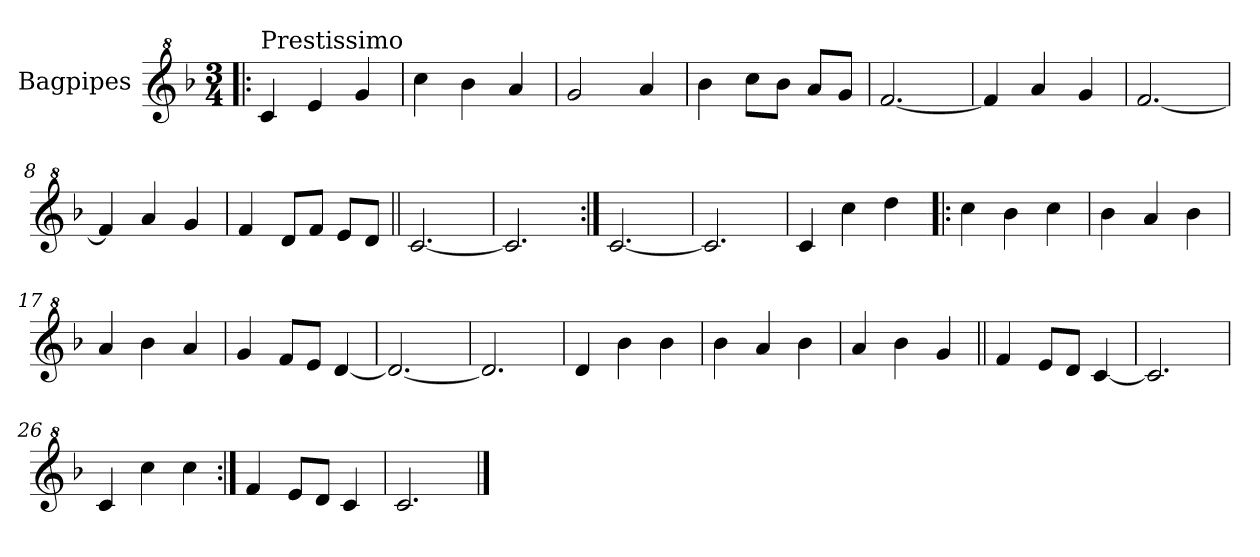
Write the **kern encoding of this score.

**kern
*part1
*staff1
*I"Bagpipes
*I'Bag
*clefG^2
*k[b-]
*F:
*M3/4
=1!|:
!LO:TX:a:t=Prestissimo
4cc/
4ee/
4gg/
=2
4ccc\
4bb-\
4aa/
=3
2gg/
4aa/
=4
4bb-\
8ccc\L
8bb-\J
8aa/L
8gg/J
=5
[2.ff/
=6
4ff/]
4aa/
4gg/
=7
[2.ff/
=8
4ff/]
4aa/
4gg/
=9
4ff/
8dd/L
8ff/J
8ee/L
8dd/J
=10||
[2.cc/
=11
2.cc/]
=12:|!
[2.cc/
=13
2.cc/]
!!LO:LB:g=z
=14
4cc/
4ccc\
4ddd\
=15!|:
4ccc\
4bb-\
4ccc\
=16
4bb-\
4aa/
4bb-\
=17
4aa/
4bb-\
4aa/
=18
4gg/
8ff/L
8ee/J
[4dd/
=19
2.dd/_
=20
2.dd/]
=21
4dd/
4bb-\
4bb-\
=22
4bb-\
4aa/
4bb-\
=23
4aa/
4bb-\
4gg/
=24||
4ff/
8ee/L
8dd/J
[4cc/
=25
2.cc/]
=26
4cc/
4ccc\
4ccc\
!!LO:LB:g=z
=27:|!
4ff/
8ee/L
8dd/J
4cc/
=28
2.cc/
==
*-
